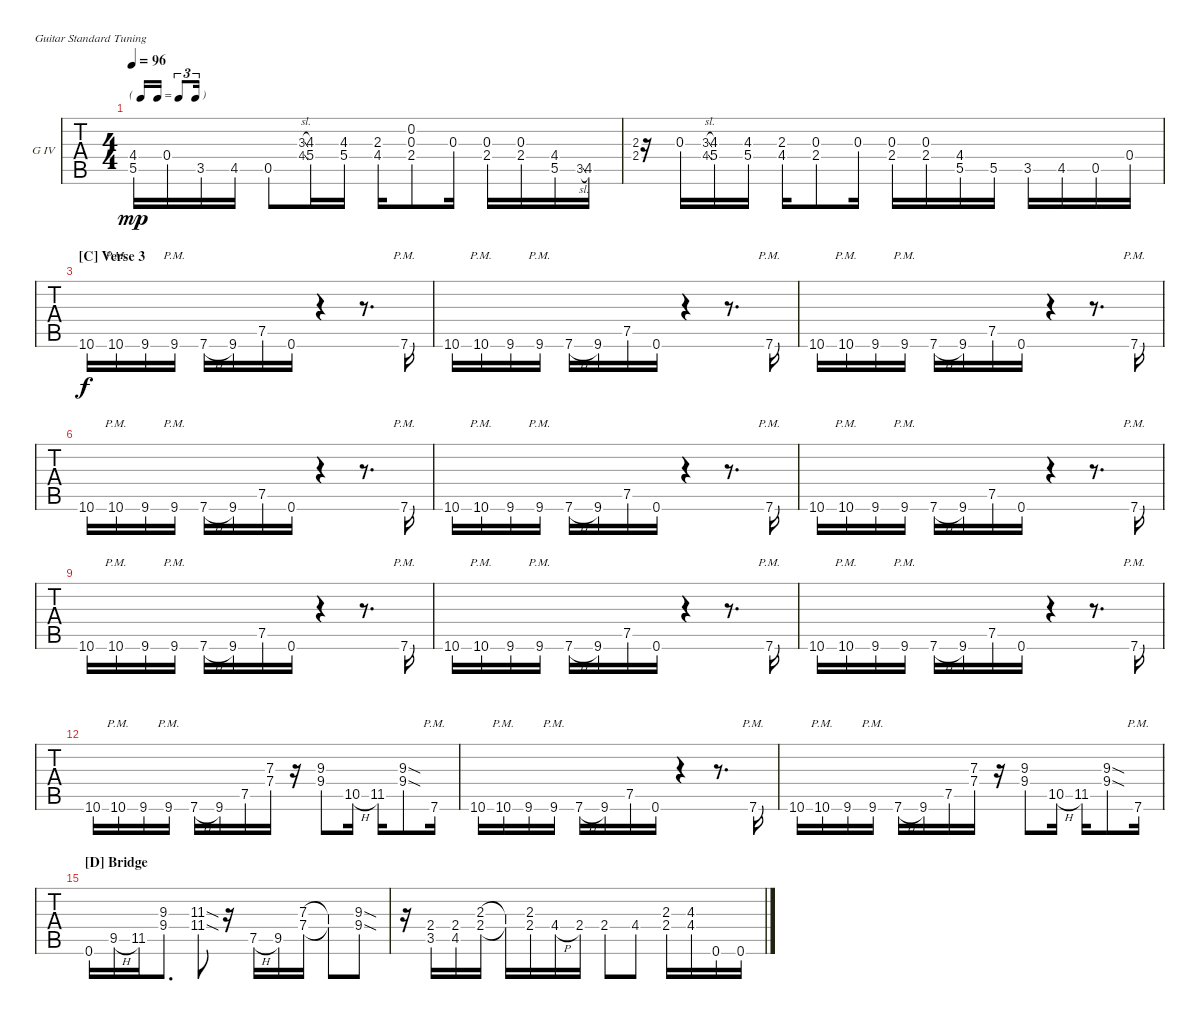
\bracketExtendMode nobrackets
\firstSystemTrackNameOrientation horizontal
\otherSystemsTrackNameOrientation horizontal
\defaultBarNumberDisplay FirstOfSystem
\track ("Guitar IV" "G IV") {instrument distortionguitar}
\staff {tabs}
\tuning (E4 B3 G3 D3 A2 E2)
\ts (4 4)
\tf triplet16th
\tempo 96
\clef g2
\scale
0.461255
\ks a
(4.4 5.5).16{dy mp} 0.4.16 3.5.16 4.5.16 0.5.8 (3.3{sl} 4.4{sl}).8{gr} (4.3 5.4).16 (4.3 5.4).16 (2.3 4.4).16 (0.2{st} 0.3{st} 2.4{st}).8 0.3.16 (0.3 2.4).16 (0.3 2.4).16 (4.4 5.5).16 3.5{sl}.8{gr} 4.5.16 |
\scale
0.538745 (2.3 2.4).8{gr} r.16 0.3.16 (3.3{sl} 4.4{sl}).8{gr} (4.3 5.4).16 (4.3 5.4).16 (2.3 4.4).16 (0.3{st} 2.4{st}).8 0.3.16 (0.3 2.4).16 (0.3 2.4).16 (4.4 5.5).16 5.5.16 3.5.16 4.5.16 0.5{st}.16 0.4.16 |
\section ("C" "Verse 3")
\scale
0.5 10.6.16{dy f} 10.6{pm}.16 9.6.16 9.6{pm}.16 7.6{h}.16 9.6.16 7.5.16 0.6.16 r.4 r.8{d} 7.6{pm}.16 |
\scale
0.5 10.6.16 10.6{pm}.16 9.6.16 9.6{pm}.16 7.6{h}.16 9.6.16 7.5.16 0.6.16 r.4 r.8{d} 7.6{pm}.16 |
\scale
0.5 10.6.16 10.6{pm}.16 9.6.16 9.6{pm}.16 7.6{h}.16 9.6.16 7.5.16 0.6.16 r.4 r.8{d} 7.6{pm}.16 |
\scale
0.5 10.6.16 10.6{pm}.16 9.6.16 9.6{pm}.16 7.6{h}.16 9.6.16 7.5.16 0.6.16 r.4 r.8{d} 7.6{pm}.16 |
\scale
0.5 10.6.16 10.6{pm}.16 9.6.16 9.6{pm}.16 7.6{h}.16 9.6.16 7.5.16 0.6.16 r.4 r.8{d} 7.6{pm}.16 |
\scale
0.5 10.6.16 10.6{pm}.16 9.6.16 9.6{pm}.16 7.6{h}.16 9.6.16 7.5.16 0.6.16 r.4 r.8{d} 7.6{pm}.16 |
\scale
0.5 10.6.16 10.6{pm}.16 9.6.16 9.6{pm}.16 7.6{h}.16 9.6.16 7.5.16 0.6.16 r.4 r.8{d} 7.6{pm}.16 |
\scale
0.5 10.6.16 10.6{pm}.16 9.6.16 9.6{pm}.16 7.6{h}.16 9.6.16 7.5.16 0.6.16 r.4 r.8{d} 7.6{pm}.16 |
\scale
0.467593 10.6.16 10.6{pm}.16 9.6.16 9.6{pm}.16 7.6{h}.16 9.6.16 7.5.16 0.6.16 r.4 r.8{d} 7.6{pm}.16 |
\scale
0.532407 10.6.16 10.6{pm}.16 9.6.16 9.6{pm}.16 7.6{h}.16 9.6.16 7.5.16 (7.3 7.4).16 r.16 (9.3{st} 9.4{st}).8 10.5{h}.16 11.5.16 (9.3{sod} 9.4{sod}).8 7.6{pm}.16 |
\scale
0.467593 10.6.16 10.6{pm}.16 9.6.16 9.6{pm}.16 7.6{h}.16 9.6.16 7.5.16 0.6.16 r.4 r.8{d} 7.6{pm}.16 |
\scale
0.532407 10.6.16{lyrics (0 "") lyrics (1 "") lyrics (2 "") lyrics (3 "") lyrics (4 "")} 10.6{pm}.16{lyrics (0 "") lyrics (1 "") lyrics (2 "") lyrics (3 "") lyrics (4 "")} 9.6.16{lyrics (0 "") lyrics (1 "") lyrics (2 "") lyrics (3 "") lyrics (4 "")} 9.6{pm}.16{lyrics (0 "") lyrics (1 "") lyrics (2 "") lyrics (3 "") lyrics (4 "")} 7.6{h}.16{lyrics (0 "") lyrics (1 "") lyrics (2 "") lyrics (3 "") lyrics (4 "")} 9.6.16{lyrics (0 "") lyrics (1 "") lyrics (2 "") lyrics (3 "") lyrics (4 "")} 7.5.16{lyrics (0 "") lyrics (1 "") lyrics (2 "") lyrics (3 "") lyrics (4 "")} (7.3 7.4).16{lyrics (0 "") lyrics (1 "") lyrics (2 "") lyrics (3 "") lyrics (4 "")} r.16 (9.3{st} 9.4{st}).8{lyrics (0 "") lyrics (1 "") lyrics (2 "") lyrics (3 "") lyrics (4 "")} 10.5{h}.16{lyrics (0 "") lyrics (1 "") lyrics (2 "") lyrics (3 "") lyrics (4 "")} 11.5.16{lyrics (0 "") lyrics (1 "") lyrics (2 "") lyrics (3 "") lyrics (4 "")} (9.3{sod} 9.4{sod}).8{lyrics (0 "") lyrics (1 "") lyrics (2 "") lyrics (3 "") lyrics (4 "")} 7.6{pm}.16{lyrics (0 "") lyrics (1 "") lyrics (2 "") lyrics (3 "") lyrics (4 "")} |
\section ("D" "Bridge")
\scale
0.468822 0.6.16 9.5{h}.16 11.5.16 (9.3 9.4).8{d} (11.3{sod} 11.4{sod}).8 r.16 7.5{h}.16 9.5.16 (7.3 7.4).16 (7.3{t} 7.4{t}).8 (9.3{sod} 9.4{sod}).8 |
\scale
0.531178 r.16 (2.4 3.5).16 (2.4 4.5).16 (2.3 2.4).16 (2.3{t} 2.4{t}).16 (2.3 2.4).16 4.4{h}.16 2.4.16 2.4{st}.8 4.4{st}.8 (2.3 2.4).16 (4.3 4.4).16 0.6.16 0.6.16
